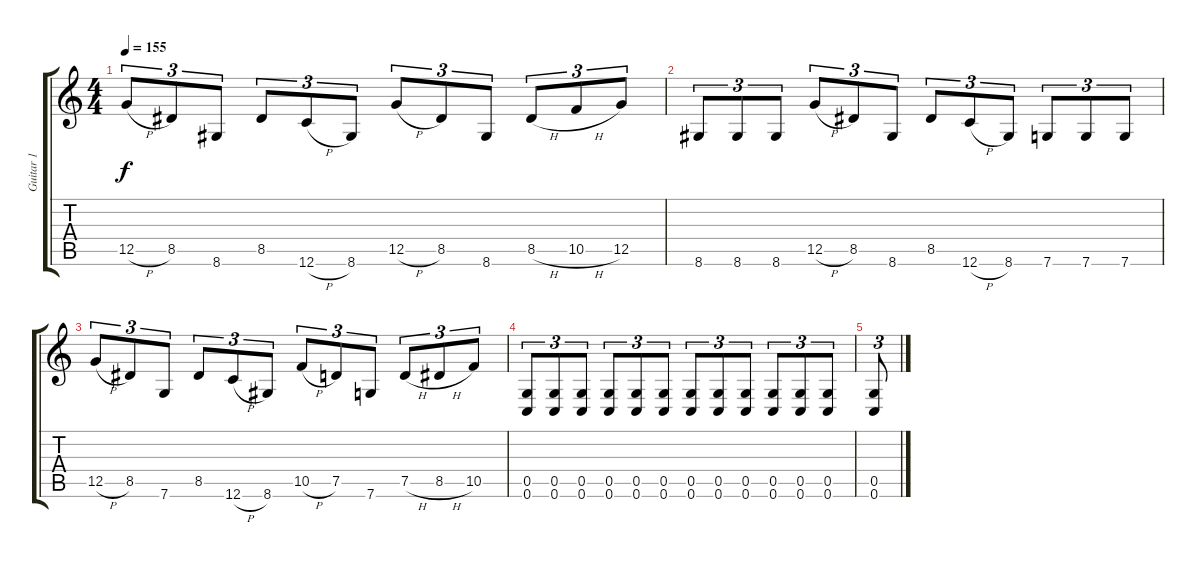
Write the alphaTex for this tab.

\track ("Guitar 1" "Guitar 1") {instrument distortionguitar}
\staff {score tabs}
\tuning (D4 A3 F3 C3 G2 C2) {hide}
\ts (4 4)
\tempo 155
\clef g2
\ks c
12.5{h}.8{tu (3 2) dy f} 8.5.8{tu (3 2)} 8.6.8{tu (3 2)} 8.5.8{tu (3 2)} 12.6{h}.8{tu (3 2)} 8.6.8{tu (3 2)} 12.5{h}.8{tu (3 2)} 8.5.8{tu (3 2)} 8.6.8{tu (3 2)} 8.5{h}.8{tu (3 2)} 10.5{h}.8{tu (3 2)} 12.5.8{tu (3 2)} |
8.6.8{tu (3 2)} 8.6.8{tu (3 2)} 8.6.8{tu (3 2)} 12.5{h}.8{tu (3 2)} 8.5.8{tu (3 2)} 8.6.8{tu (3 2)} 8.5.8{tu (3 2)} 12.6{h}.8{tu (3 2)} 8.6.8{tu (3 2)} 7.6.8{tu (3 2)} 7.6.8{tu (3 2)} 7.6.8{tu (3 2)} |
12.5{h}.8{tu (3 2)} 8.5.8{tu (3 2)} 7.6.8{tu (3 2)} 8.5.8{tu (3 2)} 12.6{h}.8{tu (3 2)} 8.6.8{tu (3 2)} 10.5{h}.8{tu (3 2)} 7.5.8{tu (3 2)} 7.6.8{tu (3 2)} 7.5{h}.8{tu (3 2)} 8.5{h}.8{tu (3 2)} 10.5.8{tu (3 2)} |
(0.5 0.6).8{tu (3 2)} (0.5 0.6).8{tu (3 2)} (0.5 0.6).8{tu (3 2)} (0.5 0.6).8{tu (3 2)} (0.5 0.6).8{tu (3 2)} (0.5 0.6).8{tu (3 2)} (0.5 0.6).8{tu (3 2)} (0.5 0.6).8{tu (3 2)} (0.5 0.6).8{tu (3 2)} (0.5 0.6).8{tu (3 2)} (0.5 0.6).8{tu (3 2)} (0.5 0.6).8{tu (3 2)} |
(0.5 0.6).8{tu (3 2)}
